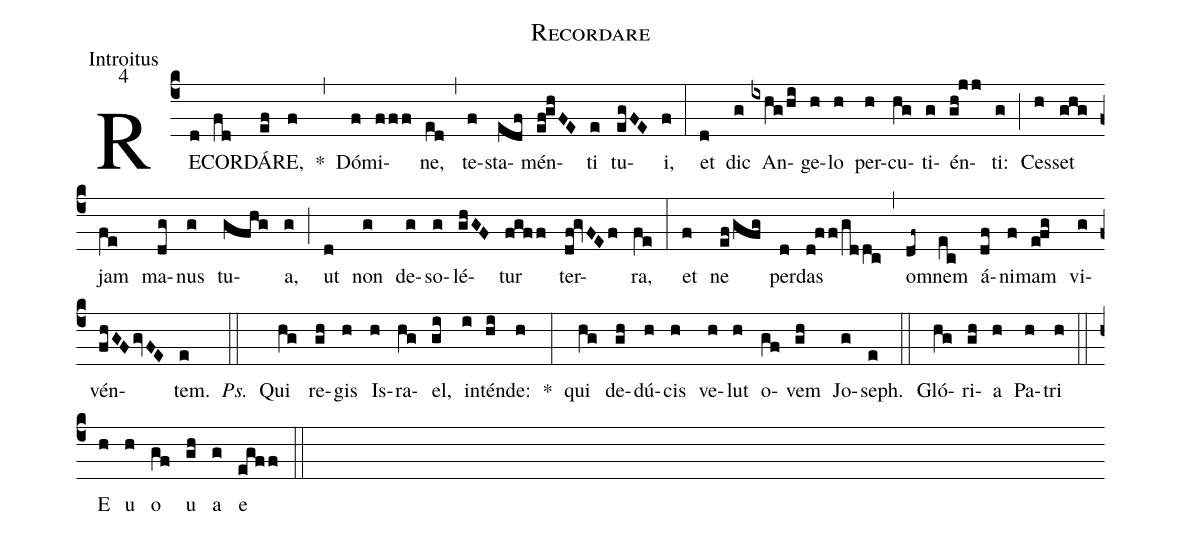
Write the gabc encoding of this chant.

name:Recordare;
office-part:Introitus;
mode:4;
%%
(c4) RE(d)COR(fd)DÁ(ef)RE,(f) *(,) Dó(f)mi(fff)ne,(ed) (,) te(f)sta(edf)mén(ef!ghFE)ti(e) tu(egFE)i,(f) (:) et(d) dic(g) An(ixhg/hi)ge(h)lo(h) per(h)cu(hg)ti(g)én(gh!jj)ti:(g) (;) Ces(h)set(ghg) jam(fe) ma(dg)nus(g) tu(gfhg)a,(g) (;) ut(d) non(g) de(g)so(g)lé(ghGF)tur(fgff) ter(df!gvFEf)ra,(fe) (:) et(f) ne(ef/gfg) per(d)das(d!ff/gddc) (,) o(df~)mnem(ec) á(df)ni(f)mam(e!fg) vi(g)vén(fhGFgvFE)tem.(e) <i>Ps.</i>(::) Qui(hg) re(gh)gis(h) Is(h)ra(hg)el,(gi) in(i)tén(hi)de:(h) *(:) qui(hg) de(gh)dú(h)cis(h) ve(h)lut(h) o(gf)vem(gh) Jo(g)seph.(e) (::) Gló(hg)ri(gh)a(h) Pa(h)tri(h) (::) E(h) u(h) o(gf) u(gh) a(g) e(egff) (::)
